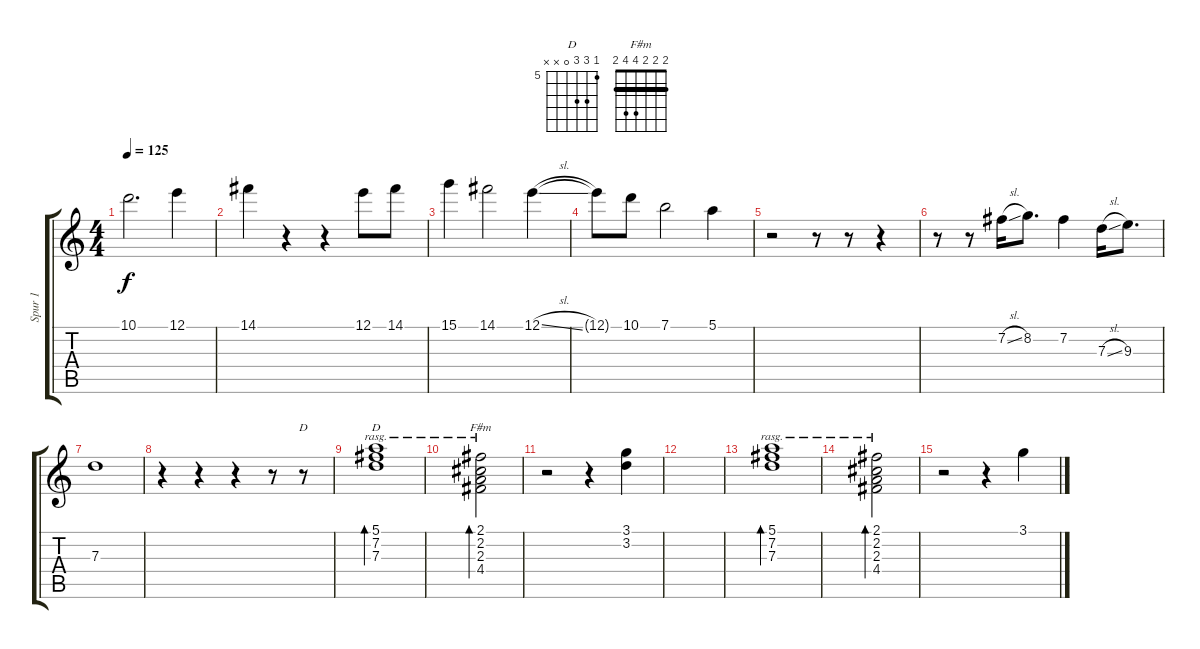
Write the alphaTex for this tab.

\track ("Spur 1" "Spur 1") {instrument electricguitarclean}
\staff {score tabs}
\tuning (E4 B3 G3 D3 A2 E2) {hide}
\chord ("D" 5 7 7 7 5 x) {firstfret 5 barre 5}
\chord ("D" 5 7 7 0 x x) {firstfret 5}
\chord ("F#m" 2 2 2 4 4 2) {barre 2}
\ts (4 4)
\tempo 125
\clef g2
\ks c
10.1.2{d dy f instrument electricguitarclean} 12.1.4 |
14.1.4 r.4 r.4 12.1.8 14.1.8 |
15.1.4 14.1.2 12.1{sl}.4 |
12.1{t}.8 10.1.8 7.1.2 5.1.4 |
r.2 r.8 r.8 r.4 |
r.8 r.8 7.2{sl}.16 8.2.8{d} 7.2.4 7.3{sl}.16 9.3.8{d} |
7.3.1 |
r.4 r.4 r.4 r.8 r.8{ch "D"} |
(5.1 7.2 7.3).1{bd 480 ch "D" rasg ii} |
(2.1 2.2 2.3 4.4).2{bd 240 ch "F#m" rasg ii} |
r.2 r.4 (3.1 3.2).4 |
|
(5.1 7.2 7.3).1{bd 480 rasg ii} |
(2.1 2.2 2.3 4.4).2{bd 240 rasg ii} |
r.2 r.4 3.1.4
